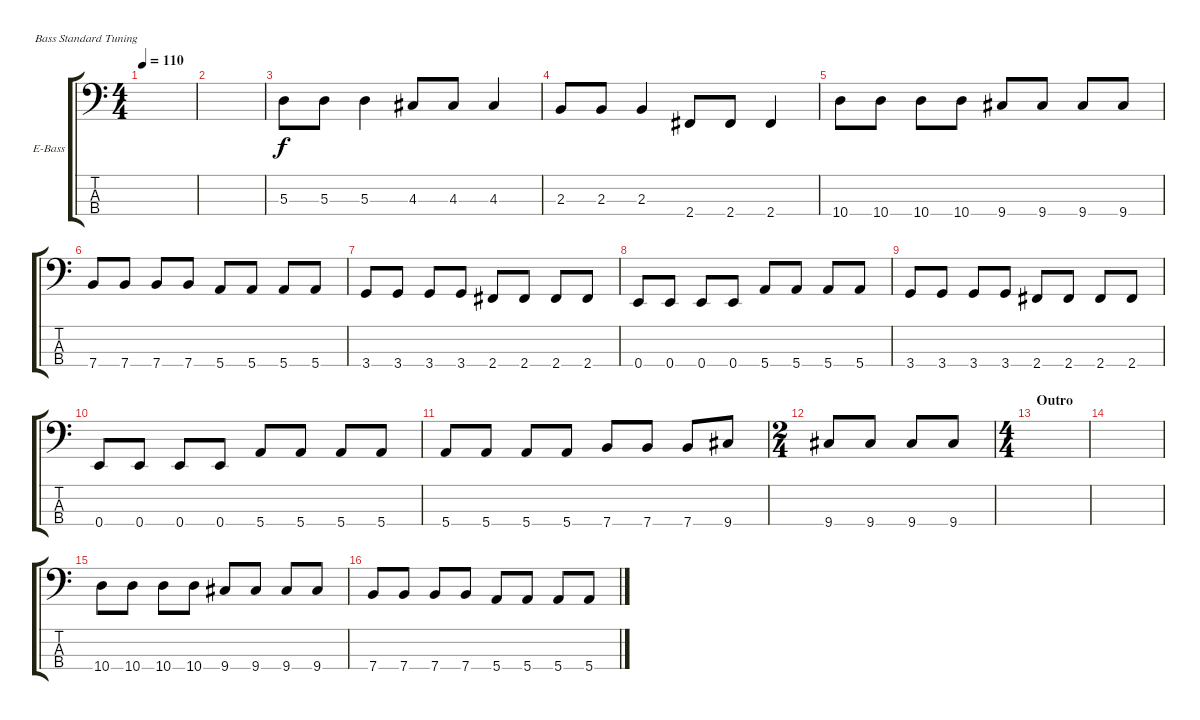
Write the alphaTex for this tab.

\defaultSystemsLayout 4
\bracketExtendMode groupsimilarinstruments
\firstSystemTrackNameOrientation horizontal
\otherSystemsTrackNameOrientation horizontal
\track ("Basse" "E-Bass") {instrument electricbassfinger}
\staff {score tabs}
\tuning (G2 D2 A1 E1)
\ts (4 4)
\tempo 110
\clef f4
\ks c
|
|
5.3.8 5.3.8 5.3.4 4.3.8 4.3.8 4.3.4 |
2.3.8 2.3.8 2.3.4 2.4.8 2.4.8 2.4.4 |
10.4.8 10.4.8 10.4.8 10.4.8 9.4.8 9.4.8 9.4.8 9.4.8 |
7.4.8 7.4.8 7.4.8 7.4.8 5.4.8 5.4.8 5.4.8 5.4.8 |
3.4.8 3.4.8 3.4.8 3.4.8 2.4.8 2.4.8 2.4.8 2.4.8 |
0.4.8 0.4.8 0.4.8 0.4.8 5.4.8 5.4.8 5.4.8 5.4.8 |
3.4.8 3.4.8 3.4.8 3.4.8 2.4.8 2.4.8 2.4.8 2.4.8 |
0.4.8 0.4.8 0.4.8 0.4.8 5.4.8 5.4.8 5.4.8 5.4.8 |
5.4.8 5.4.8 5.4.8 5.4.8 7.4.8 7.4.8 7.4.8 9.4.8 |
\ts (2 4)
9.4.8 9.4.8 9.4.8 9.4.8 |
\ts (4 4)
\section ("" "Outro")
|
|
10.4.8 10.4.8 10.4.8 10.4.8 9.4.8 9.4.8 9.4.8 9.4.8 |
7.4.8 7.4.8 7.4.8 7.4.8 5.4.8 5.4.8 5.4.8 5.4.8
